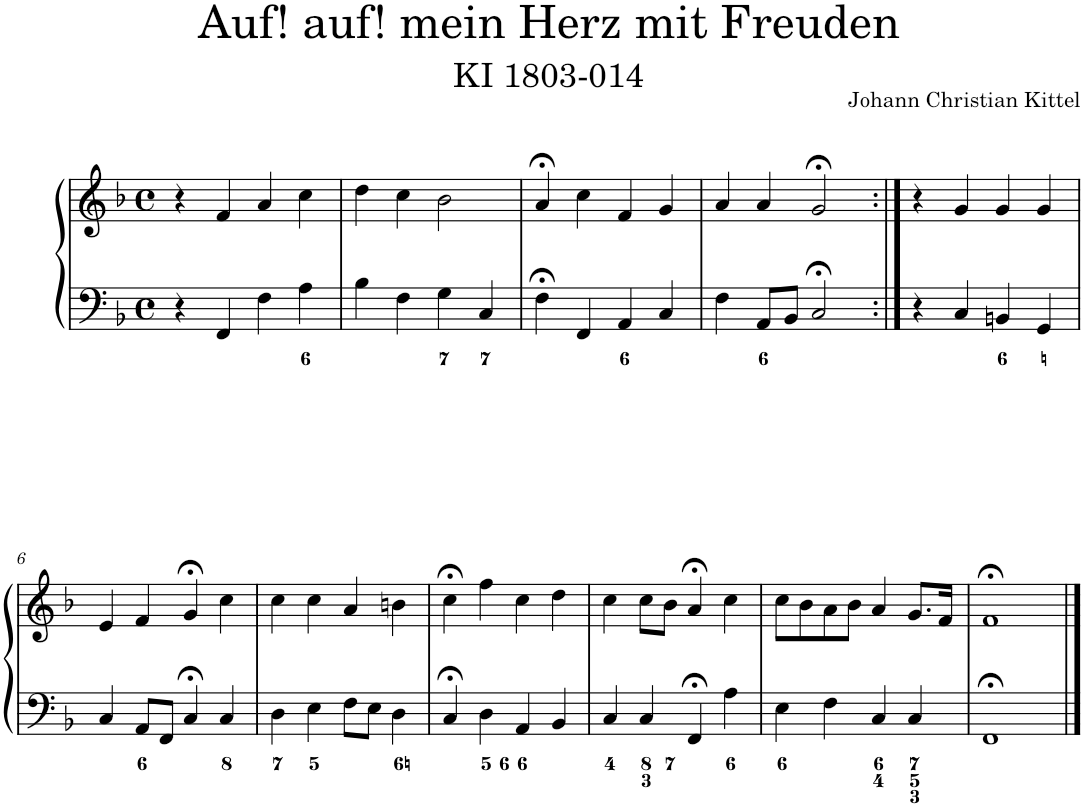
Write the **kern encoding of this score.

**kern	**kern
*part1	*part1
*staff2	*staff1
*I"Piano	*
*I'Pno.	*
*clefF4	*clefG2
*k[b-]	*k[b-]
*M4/4	*M4/4
*met(c)	*met(c)
=1	=1
4r	4r
4FF/	4f/
4F\	4a/
4A\	4cc\
=2	=2
4B-\	4dd\
4F\	4cc\
4G\	2b-\
4C/	.
=3	=3
4F;<\	4a;</
4FF/	4cc\
4AA/	4f/
4C/	4g/
=4	=4
4F\	4a/
8AA/L	4a/
8BB-/J	.
2C;</	2g;</
=5:|!	=5:|!
4r	4r
4C/	4g/
4BBn/	4g/
4GG/	4g/
!!LO:LB:g=z
=6	=6
4C/	4e/
8AA/L	4f/
8FF/J	.
4C;</	4g;</
4C/	4cc\
=7	=7
4D\	4cc\
4E\	4cc\
8F\L	4a/
8E\J	.
4D\	4bn\
=8	=8
4C;</	4cc;<\
4D\	4ff\
4AA/	4cc\
4BB-/	4dd\
=9	=9
4C/	4cc\
4C/	8cc\L
.	8b-\J
4FF;</	4a;</
4A\	4cc\
=10	=10
4E\	8cc\L
.	8b-\
4F\	8a\
.	8b-\J
4C/	4a/
4C/	8.g/L
.	16f/Jk
=11	=11
1FF;<	1f;<
==	==
*-	*-
